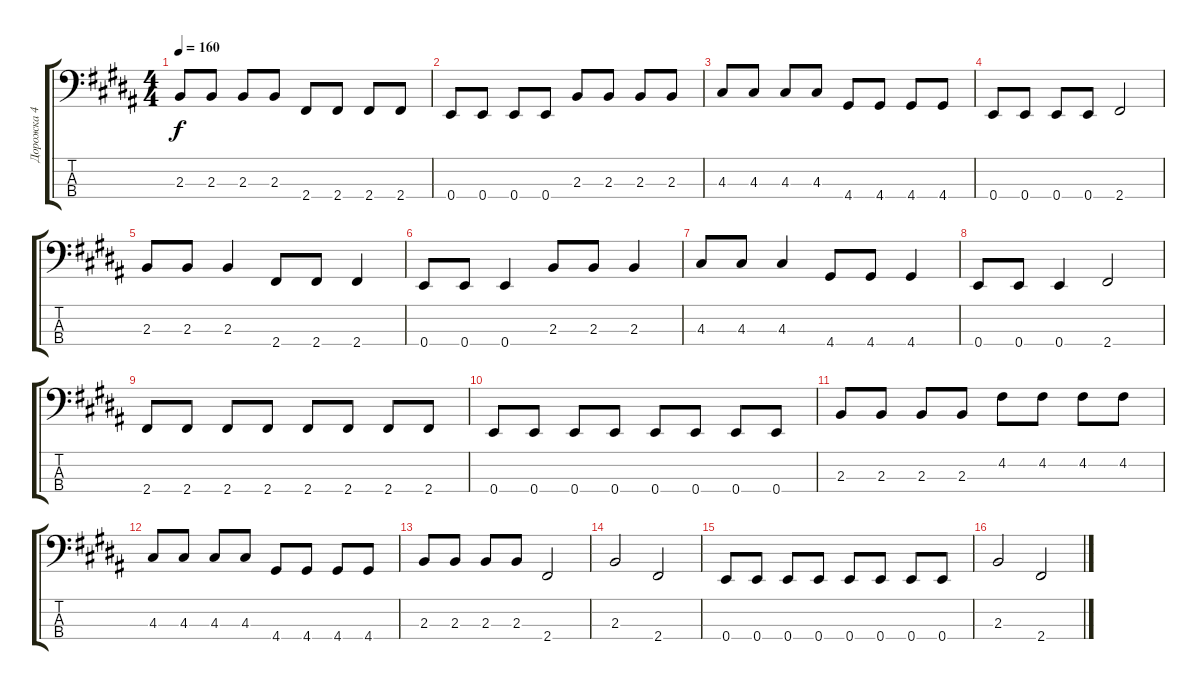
\track ("Дорожка 4" "Дорожка 4") {instrument electricbassfinger}
\staff {score tabs}
\tuning (G2 D2 A1 E1) {hide}
\ts (4 4)
\tempo 160
\clef f4
\ks b
2.3.8{dy f} 2.3.8 2.3.8 2.3.8 2.4.8 2.4.8 2.4.8 2.4.8 |
0.4.8 0.4.8 0.4.8 0.4.8 2.3.8 2.3.8 2.3.8 2.3.8 |
4.3.8 4.3.8 4.3.8 4.3.8 4.4.8 4.4.8 4.4.8 4.4.8 |
0.4.8 0.4.8 0.4.8 0.4.8 2.4.2 |
2.3.8 2.3.8 2.3.4 2.4.8 2.4.8 2.4.4 |
0.4.8 0.4.8 0.4.4 2.3.8 2.3.8 2.3.4 |
4.3.8 4.3.8 4.3.4 4.4.8 4.4.8 4.4.4 |
0.4.8 0.4.8 0.4.4 2.4.2 |
2.4.8 2.4.8 2.4.8 2.4.8 2.4.8 2.4.8 2.4.8 2.4.8 |
0.4.8 0.4.8 0.4.8 0.4.8 0.4.8 0.4.8 0.4.8 0.4.8 |
2.3.8 2.3.8 2.3.8 2.3.8 4.2.8 4.2.8 4.2.8 4.2.8 |
4.3.8 4.3.8 4.3.8 4.3.8 4.4.8 4.4.8 4.4.8 4.4.8 |
2.3.8 2.3.8 2.3.8 2.3.8 2.4.2 |
2.3.2 2.4.2 |
0.4.8 0.4.8 0.4.8 0.4.8 0.4.8 0.4.8 0.4.8 0.4.8 |
2.3.2 2.4.2
